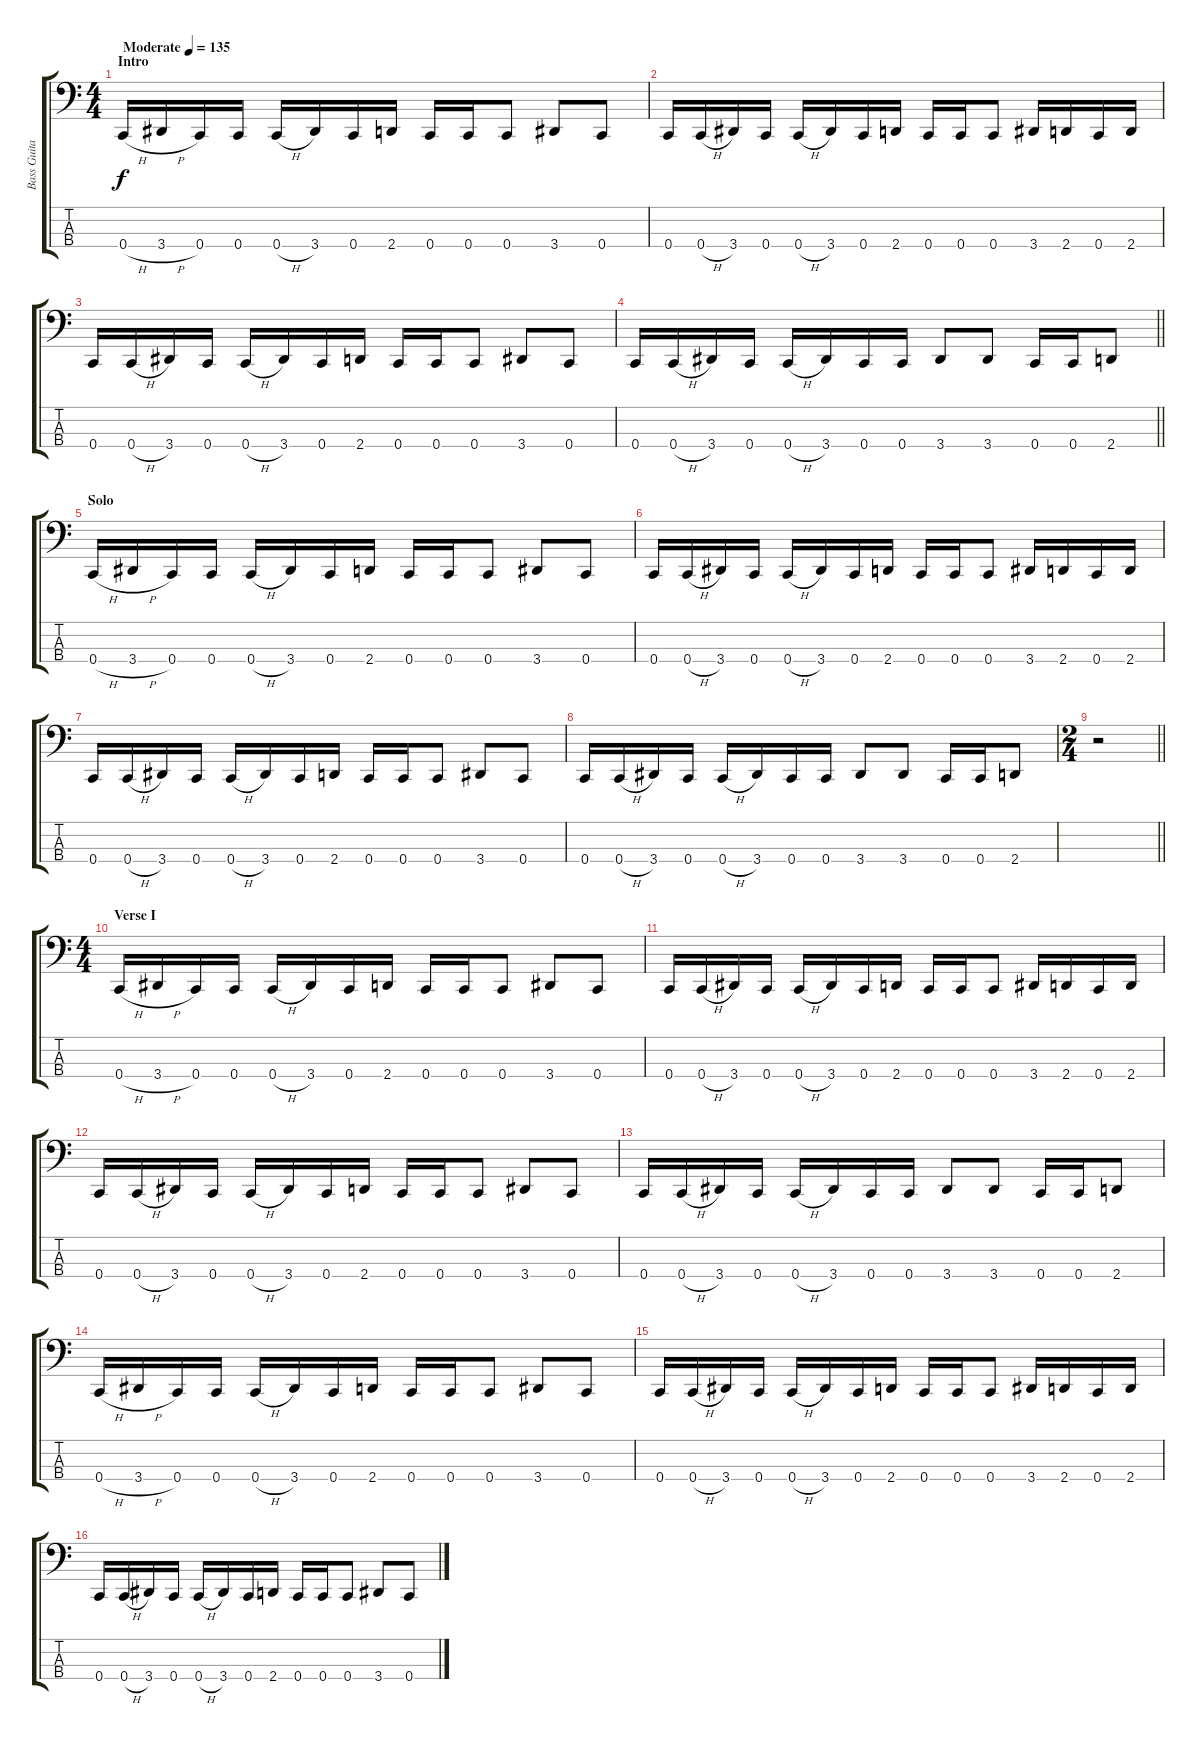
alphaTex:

\track ("Bass Guitar" "Bass Guita") {instrument electricbassfinger}
\staff {score tabs}
\tuning (F2 C2 G1 C1) {hide}
\ts (4 4)
\section ("" "Intro")
\tempo (135 "Moderate")
\clef f4
\ks c
0.4{h}.16{dy f instrument electricbassfinger} 3.4{h}.16 0.4.16 0.4.16 0.4{h}.16 3.4.16 0.4.16 2.4.16 0.4.16 0.4.16 0.4.8 3.4.8 0.4.8 |
0.4.16 0.4{h}.16 3.4.16 0.4.16 0.4{h}.16 3.4.16 0.4.16 2.4.16 0.4.16 0.4.16 0.4.8 3.4.16 2.4.16 0.4.16 2.4.16 |
0.4.16 0.4{h}.16 3.4.16 0.4.16 0.4{h}.16 3.4.16 0.4.16 2.4.16 0.4.16 0.4.16 0.4.8 3.4.8 0.4.8 |
\barLineRight lightlight
0.4.16 0.4{h}.16 3.4.16 0.4.16 0.4{h}.16 3.4.16 0.4.16 0.4.16 3.4.8 3.4.8 0.4.16 0.4.16 2.4.8 |
\section ("" "Solo")
0.4{h}.16 3.4{h}.16 0.4.16 0.4.16 0.4{h}.16 3.4.16 0.4.16 2.4.16 0.4.16 0.4.16 0.4.8 3.4.8 0.4.8 |
0.4.16 0.4{h}.16 3.4.16 0.4.16 0.4{h}.16 3.4.16 0.4.16 2.4.16 0.4.16 0.4.16 0.4.8 3.4.16 2.4.16 0.4.16 2.4.16 |
0.4.16 0.4{h}.16 3.4.16 0.4.16 0.4{h}.16 3.4.16 0.4.16 2.4.16 0.4.16 0.4.16 0.4.8 3.4.8 0.4.8 |
0.4.16 0.4{h}.16 3.4.16 0.4.16 0.4{h}.16 3.4.16 0.4.16 0.4.16 3.4.8 3.4.8 0.4.16 0.4.16 2.4.8 |
\ts (2 4)
\barLineRight lightlight
r.2 |
\ts (4 4)
\section ("" "Verse I")
0.4{h}.16 3.4{h}.16 0.4.16 0.4.16 0.4{h}.16 3.4.16 0.4.16 2.4.16 0.4.16 0.4.16 0.4.8 3.4.8 0.4.8 |
0.4.16 0.4{h}.16 3.4.16 0.4.16 0.4{h}.16 3.4.16 0.4.16 2.4.16 0.4.16 0.4.16 0.4.8 3.4.16 2.4.16 0.4.16 2.4.16 |
0.4.16 0.4{h}.16 3.4.16 0.4.16 0.4{h}.16 3.4.16 0.4.16 2.4.16 0.4.16 0.4.16 0.4.8 3.4.8 0.4.8 |
0.4.16 0.4{h}.16 3.4.16 0.4.16 0.4{h}.16 3.4.16 0.4.16 0.4.16 3.4.8 3.4.8 0.4.16 0.4.16 2.4.8 |
0.4{h}.16 3.4{h}.16 0.4.16 0.4.16 0.4{h}.16 3.4.16 0.4.16 2.4.16 0.4.16 0.4.16 0.4.8 3.4.8 0.4.8 |
0.4.16 0.4{h}.16 3.4.16 0.4.16 0.4{h}.16 3.4.16 0.4.16 2.4.16 0.4.16 0.4.16 0.4.8 3.4.16 2.4.16 0.4.16 2.4.16 |
0.4.16 0.4{h}.16 3.4.16 0.4.16 0.4{h}.16 3.4.16 0.4.16 2.4.16 0.4.16 0.4.16 0.4.8 3.4.8 0.4.8
